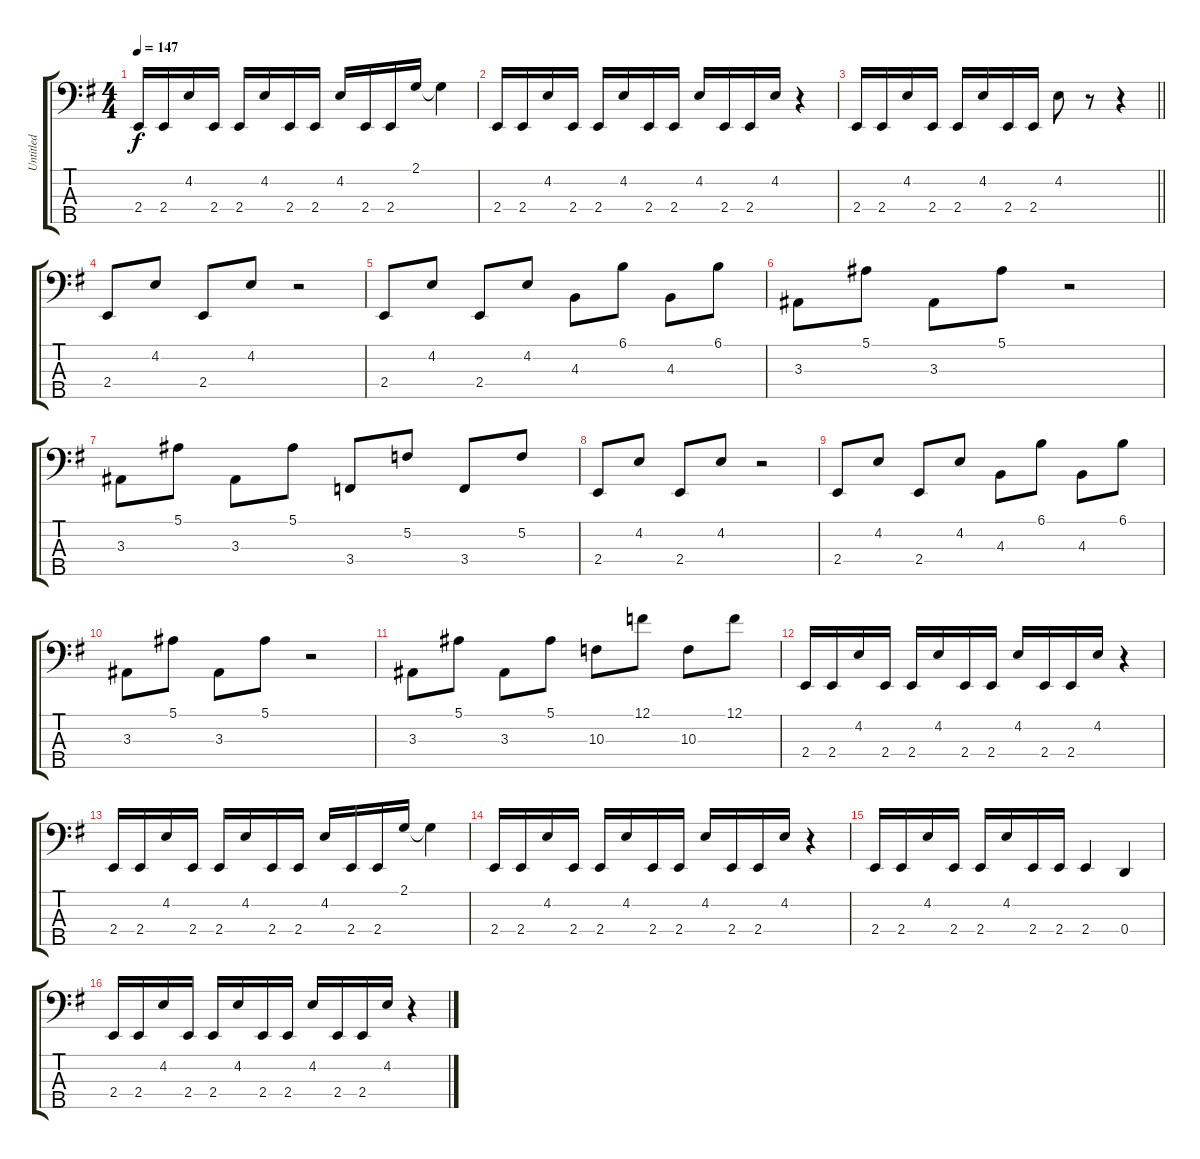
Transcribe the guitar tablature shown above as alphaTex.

\track ("Untitled" "Untitled") {instrument synthbass1}
\staff {score tabs}
\tuning (F2 C2 G1 D1 A0) {hide}
\ts (4 4)
\tempo 147
\clef f4
\ks g
2.4.16{dy f} 2.4.16 4.2.16 2.4.16 2.4.16 4.2.16 2.4.16 2.4.16 4.2.16 2.4.16 2.4.16 2.1.16 2.1{t}.4 |
2.4.16 2.4.16 4.2.16 2.4.16 2.4.16 4.2.16 2.4.16 2.4.16 4.2.16 2.4.16 2.4.16 4.2.16 r.4 |
\barLineRight lightlight
2.4.16 2.4.16 4.2.16 2.4.16 2.4.16 4.2.16 2.4.16 2.4.16 4.2.8 r.8 r.4 |
\section ("" " ")
2.4.8 4.2.8 2.4.8 4.2.8 r.2 |
2.4.8 4.2.8 2.4.8 4.2.8 4.3.8 6.1.8 4.3.8 6.1.8 |
3.3.8 5.1.8 3.3.8 5.1.8 r.2 |
3.3.8 5.1.8 3.3.8 5.1.8 3.4.8 5.2.8 3.4.8 5.2.8 |
2.4.8 4.2.8 2.4.8 4.2.8 r.2 |
2.4.8 4.2.8 2.4.8 4.2.8 4.3.8 6.1.8 4.3.8 6.1.8 |
3.3.8 5.1.8 3.3.8 5.1.8 r.2 |
3.3.8 5.1.8 3.3.8 5.1.8 10.3.8 12.1.8 10.3.8 12.1.8 |
2.4.16 2.4.16 4.2.16 2.4.16 2.4.16 4.2.16 2.4.16 2.4.16 4.2.16 2.4.16 2.4.16 4.2.16 r.4 |
2.4.16 2.4.16 4.2.16 2.4.16 2.4.16 4.2.16 2.4.16 2.4.16 4.2.16 2.4.16 2.4.16 2.1.16 2.1{t}.4 |
2.4.16 2.4.16 4.2.16 2.4.16 2.4.16 4.2.16 2.4.16 2.4.16 4.2.16 2.4.16 2.4.16 4.2.16 r.4 |
2.4.16 2.4.16 4.2.16 2.4.16 2.4.16 4.2.16 2.4.16 2.4.16 2.4.4 0.4.4 |
2.4.16 2.4.16 4.2.16 2.4.16 2.4.16 4.2.16 2.4.16 2.4.16 4.2.16 2.4.16 2.4.16 4.2.16 r.4
